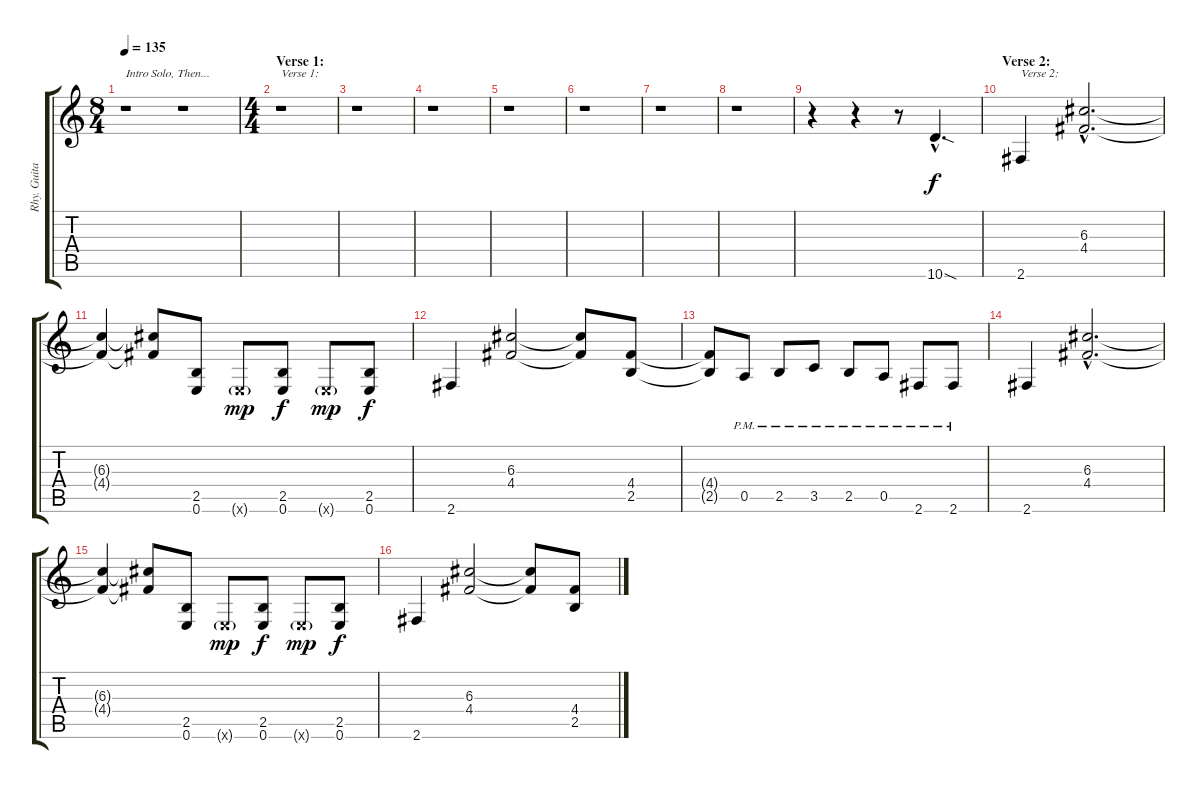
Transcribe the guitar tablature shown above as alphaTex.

\track ("Rhy. Guitar 1" "Rhy. Guita") {instrument distortionguitar}
\staff {score tabs}
\tuning (E4 B3 G3 D3 A2 E2) {hide}
\ts (8 4)
\tempo 135
\clef g2
\ks c
r.1{txt "Intro Solo, Then..." dy f instrument distortionguitar} r.1 |
\ts (4 4)
\section ("" "Verse 1:")
r.1{txt "Verse 1:"} |
r.1 |
r.1 |
r.1 |
r.1 |
r.1 |
r.1 |
r.4 r.4 r.8 10.6{sod hac}.4{d} |
\section ("" "Verse 2:")
2.6.4{txt "Verse 2:"} (6.3{hac} 4.4{hac}).2{d} |
(6.3{t} 4.4{t}).4 (6.3{t} 4.4{t}).8 (2.5 0.6).8 0.6{g x}.8{dy mp} (2.5 0.6).8{dy f} 0.6{g x}.8{dy mp} (2.5 0.6).8{dy f} |
2.6.4 (6.3 4.4).2 (6.3{t} 4.4{t}).8 (4.4 2.5).8 |
(4.4{t} 2.5{t}).8 0.5{pm}.8 2.5{pm}.8 3.5{pm}.8 2.5{pm}.8 0.5{pm}.8 2.6{pm}.8 2.6{pm}.8 |
2.6.4 (6.3{hac} 4.4{hac}).2{d} |
(6.3{t} 4.4{t}).4 (6.3{t} 4.4{t}).8 (2.5 0.6).8 0.6{g x}.8{dy mp} (2.5 0.6).8{dy f} 0.6{g x}.8{dy mp} (2.5 0.6).8{dy f} |
2.6.4 (6.3 4.4).2 (6.3{t} 4.4{t}).8 (4.4 2.5).8
